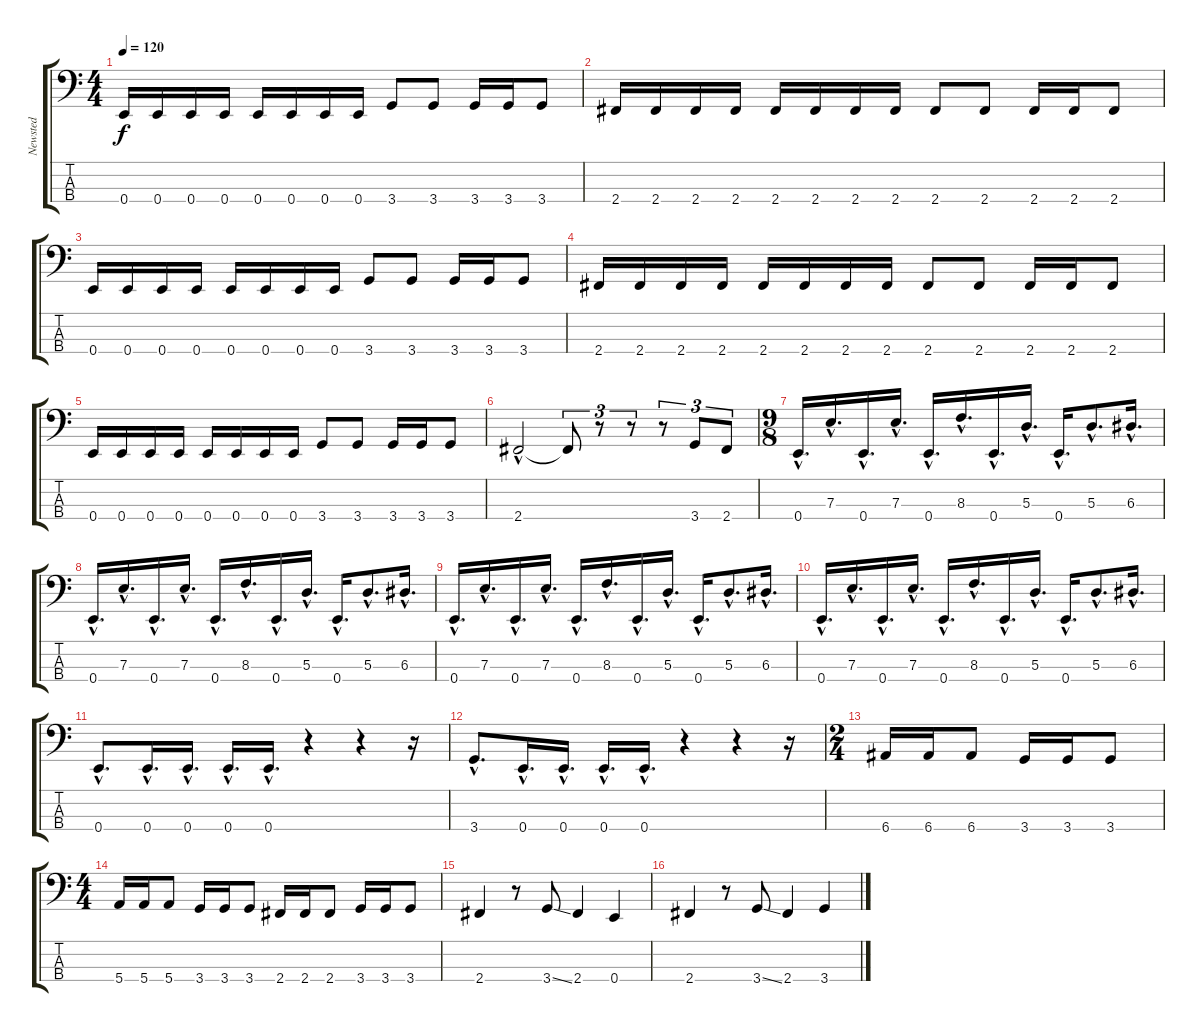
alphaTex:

\track ("Newsted" "Newsted") {instrument electricbassfinger}
\staff {score tabs}
\tuning (G2 D2 A1 E1) {hide}
\ts (4 4)
\tempo 120
\clef f4
\ks c
0.4.16{dy f} 0.4.16 0.4.16 0.4.16 0.4.16 0.4.16 0.4.16 0.4.16 3.4.8 3.4.8 3.4.16 3.4.16 3.4.8 |
2.4.16 2.4.16 2.4.16 2.4.16 2.4.16 2.4.16 2.4.16 2.4.16 2.4.8 2.4.8 2.4.16 2.4.16 2.4.8 |
0.4.16 0.4.16 0.4.16 0.4.16 0.4.16 0.4.16 0.4.16 0.4.16 3.4.8 3.4.8 3.4.16 3.4.16 3.4.8 |
2.4.16 2.4.16 2.4.16 2.4.16 2.4.16 2.4.16 2.4.16 2.4.16 2.4.8 2.4.8 2.4.16 2.4.16 2.4.8 |
0.4.16 0.4.16 0.4.16 0.4.16 0.4.16 0.4.16 0.4.16 0.4.16 3.4.8 3.4.8 3.4.16 3.4.16 3.4.8 |
2.4{hac}.2 2.4{t}.8{tu (3 2)} r.8{tu (3 2)} r.8{tu (3 2)} r.8{tu (3 2)} 3.4.8{tu (3 2)} 2.4.8{tu (3 2)} |
\ts (9 8)
0.4{hac}.16{d} 7.3{hac}.16{d} 0.4{hac}.16{d} 7.3{hac}.16{d} 0.4{hac}.16{d} 8.3{hac}.16{d} 0.4{hac}.16{d} 5.3{hac}.16{d} 0.4{hac}.16{d} 5.3{hac}.8{d} 6.3{hac}.16{d} |
0.4{hac}.16{d} 7.3{hac}.16{d} 0.4{hac}.16{d} 7.3{hac}.16{d} 0.4{hac}.16{d} 8.3{hac}.16{d} 0.4{hac}.16{d} 5.3{hac}.16{d} 0.4{hac}.16{d} 5.3{hac}.8{d} 6.3{hac}.16{d} |
0.4{hac}.16{d} 7.3{hac}.16{d} 0.4{hac}.16{d} 7.3{hac}.16{d} 0.4{hac}.16{d} 8.3{hac}.16{d} 0.4{hac}.16{d} 5.3{hac}.16{d} 0.4{hac}.16{d} 5.3{hac}.8{d} 6.3{hac}.16{d} |
0.4{hac}.16{d} 7.3{hac}.16{d} 0.4{hac}.16{d} 7.3{hac}.16{d} 0.4{hac}.16{d} 8.3{hac}.16{d} 0.4{hac}.16{d} 5.3{hac}.16{d} 0.4{hac}.16{d} 5.3{hac}.8{d} 6.3{hac}.16{d} |
0.4{hac}.8{d} 0.4{hac}.16{d} 0.4{hac}.16{d} 0.4{hac}.16{d} 0.4{hac}.16{d} r.4 r.4 r.16 |
3.4{hac}.8{d} 0.4{hac}.16{d} 0.4{hac}.16{d} 0.4{hac}.16{d} 0.4{hac}.16{d} r.4 r.4 r.16 |
\ts (2 4)
6.4.16 6.4.16 6.4.8 3.4.16 3.4.16 3.4.8 |
\ts (4 4)
5.4.16 5.4.16 5.4.8 3.4.16 3.4.16 3.4.8 2.4.16 2.4.16 2.4.8 3.4.16 3.4.16 3.4.8 |
2.4.4 r.8 3.4{ss}.8 2.4.4 0.4.4 |
2.4.4 r.8 3.4{ss}.8 2.4.4 3.4.4
